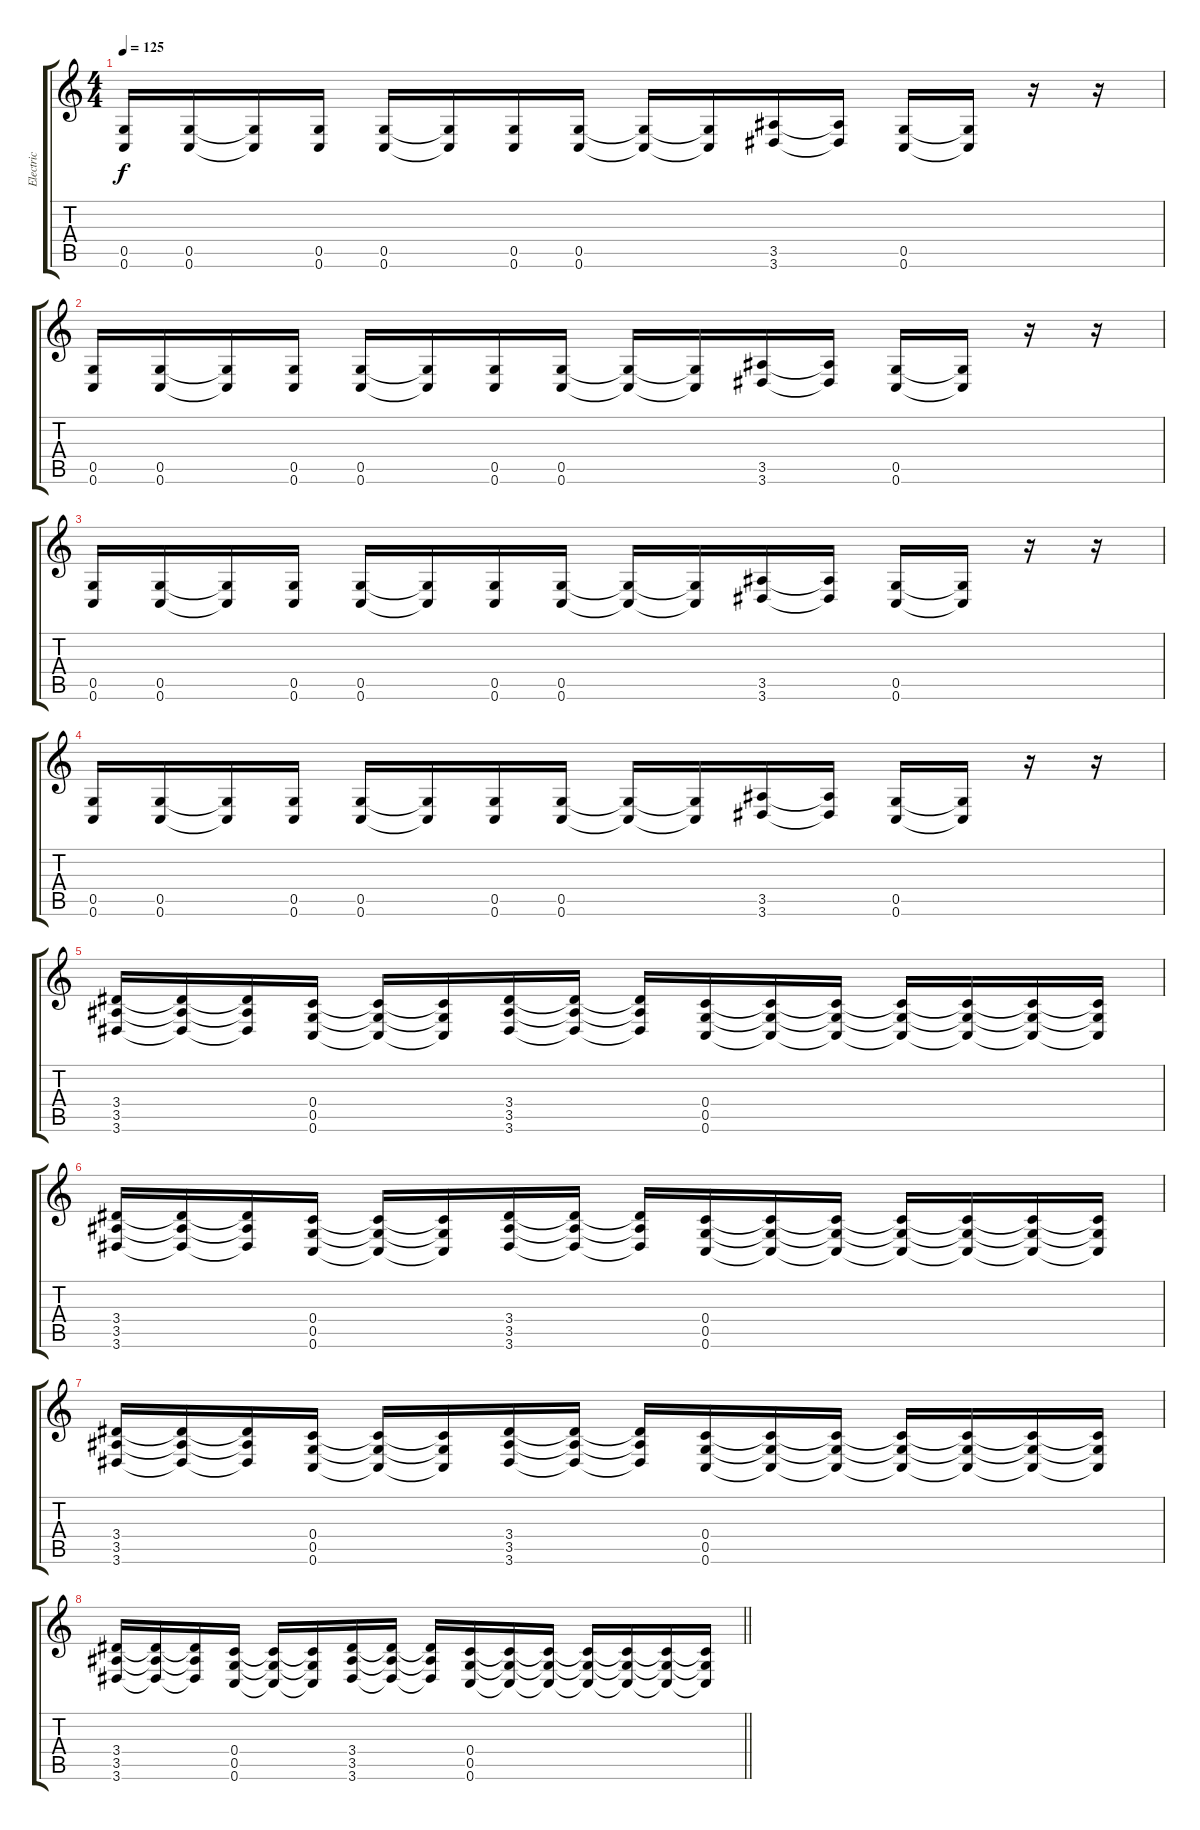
\track ("Electric" "Electric") {instrument distortionguitar}
\staff {score tabs}
\tuning (D4 A3 F3 C3 G2 C2) {hide}
\ts (4 4)
\tempo 125
\clef g2
\ks c
(0.5 0.6).16{dy f} (0.5 0.6).16 (0.5{t} 0.6{t}).16 (0.5 0.6).16 (0.5 0.6).16 (0.5{t} 0.6{t}).16 (0.5 0.6).16 (0.5 0.6).16 (0.5{t} 0.6{t}).16 (0.5{t} 0.6{t}).16 (3.5 3.6).16 (3.5{t} 3.6{t}).16 (0.5 0.6).16 (0.5{t} 0.6{t}).16 r.16 r.16 |
(0.5 0.6).16 (0.5 0.6).16 (0.5{t} 0.6{t}).16 (0.5 0.6).16 (0.5 0.6).16 (0.5{t} 0.6{t}).16 (0.5 0.6).16 (0.5 0.6).16 (0.5{t} 0.6{t}).16 (0.5{t} 0.6{t}).16 (3.5 3.6).16 (3.5{t} 3.6{t}).16 (0.5 0.6).16 (0.5{t} 0.6{t}).16 r.16 r.16 |
(0.5 0.6).16 (0.5 0.6).16 (0.5{t} 0.6{t}).16 (0.5 0.6).16 (0.5 0.6).16 (0.5{t} 0.6{t}).16 (0.5 0.6).16 (0.5 0.6).16 (0.5{t} 0.6{t}).16 (0.5{t} 0.6{t}).16 (3.5 3.6).16 (3.5{t} 3.6{t}).16 (0.5 0.6).16 (0.5{t} 0.6{t}).16 r.16 r.16 |
(0.5 0.6).16 (0.5 0.6).16 (0.5{t} 0.6{t}).16 (0.5 0.6).16 (0.5 0.6).16 (0.5{t} 0.6{t}).16 (0.5 0.6).16 (0.5 0.6).16 (0.5{t} 0.6{t}).16 (0.5{t} 0.6{t}).16 (3.5 3.6).16 (3.5{t} 3.6{t}).16 (0.5 0.6).16 (0.5{t} 0.6{t}).16 r.16 r.16 |
(3.4 3.5 3.6).16 (3.4{t} 3.5{t} 3.6{t}).16 (3.4{t} 3.5{t} 3.6{t}).16 (0.4 0.5 0.6).16 (0.4{t} 0.5{t} 0.6{t}).16 (0.4{t} 0.5{t} 0.6{t}).16 (3.4 3.5 3.6).16 (3.4{t} 3.5{t} 3.6{t}).16 (3.4{t} 3.5{t} 3.6{t}).16 (0.4 0.5 0.6).16 (0.4{t} 0.5{t} 0.6{t}).16 (0.4{t} 0.5{t} 0.6{t}).16 (0.4{t} 0.5{t} 0.6{t}).16 (0.4{t} 0.5{t} 0.6{t}).16 (0.4{t} 0.5{t} 0.6{t}).16 (0.4{t} 0.5{t} 0.6{t}).16 |
(3.4 3.5 3.6).16 (3.4{t} 3.5{t} 3.6{t}).16 (3.4{t} 3.5{t} 3.6{t}).16 (0.4 0.5 0.6).16 (0.4{t} 0.5{t} 0.6{t}).16 (0.4{t} 0.5{t} 0.6{t}).16 (3.4 3.5 3.6).16 (3.4{t} 3.5{t} 3.6{t}).16 (3.4{t} 3.5{t} 3.6{t}).16 (0.4 0.5 0.6).16 (0.4{t} 0.5{t} 0.6{t}).16 (0.4{t} 0.5{t} 0.6{t}).16 (0.4{t} 0.5{t} 0.6{t}).16 (0.4{t} 0.5{t} 0.6{t}).16 (0.4{t} 0.5{t} 0.6{t}).16 (0.4{t} 0.5{t} 0.6{t}).16 |
(3.4 3.5 3.6).16 (3.4{t} 3.5{t} 3.6{t}).16 (3.4{t} 3.5{t} 3.6{t}).16 (0.4 0.5 0.6).16 (0.4{t} 0.5{t} 0.6{t}).16 (0.4{t} 0.5{t} 0.6{t}).16 (3.4 3.5 3.6).16 (3.4{t} 3.5{t} 3.6{t}).16 (3.4{t} 3.5{t} 3.6{t}).16 (0.4 0.5 0.6).16 (0.4{t} 0.5{t} 0.6{t}).16 (0.4{t} 0.5{t} 0.6{t}).16 (0.4{t} 0.5{t} 0.6{t}).16 (0.4{t} 0.5{t} 0.6{t}).16 (0.4{t} 0.5{t} 0.6{t}).16 (0.4{t} 0.5{t} 0.6{t}).16 |
\barLineRight lightlight
(3.4 3.5 3.6).16 (3.4{t} 3.5{t} 3.6{t}).16 (3.4{t} 3.5{t} 3.6{t}).16 (0.4 0.5 0.6).16 (0.4{t} 0.5{t} 0.6{t}).16 (0.4{t} 0.5{t} 0.6{t}).16 (3.4 3.5 3.6).16 (3.4{t} 3.5{t} 3.6{t}).16 (3.4{t} 3.5{t} 3.6{t}).16 (0.4 0.5 0.6).16 (0.4{t} 0.5{t} 0.6{t}).16 (0.4{t} 0.5{t} 0.6{t}).16 (0.4{t} 0.5{t} 0.6{t}).16 (0.4{t} 0.5{t} 0.6{t}).16 (0.4{t} 0.5{t} 0.6{t}).16 (0.4{t} 0.5{t} 0.6{t}).16
